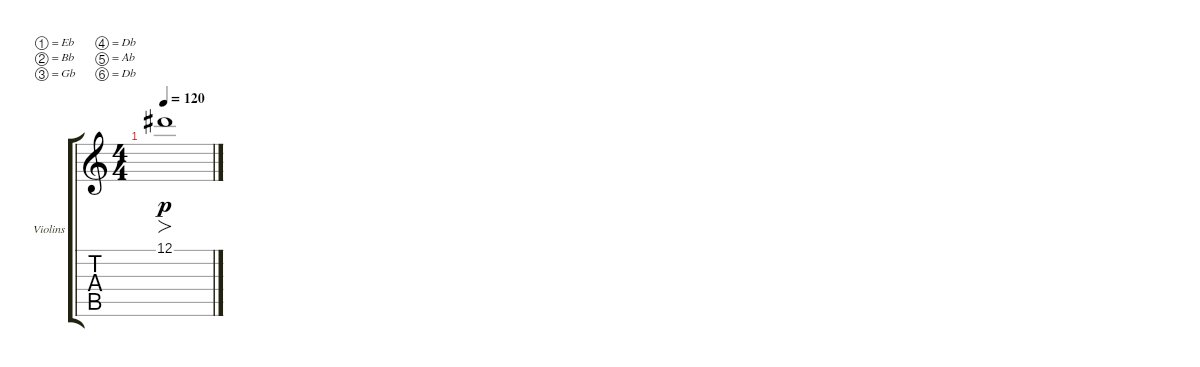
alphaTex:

\defaultSystemsLayout 4
\bracketExtendMode groupsimilarinstruments
\firstSystemTrackNameOrientation horizontal
\otherSystemsTrackNameOrientation horizontal
\track ("String Ensemble" "Violins") {instrument electricguitarclean}
\staff {score tabs}
\tuning (Eb4 Bb3 Gb3 Db3 Ab2 Db2)
\ts (4 4)
\tempo 120
\clef g2
\ks c
12.1{t}.1{fo dy p}
